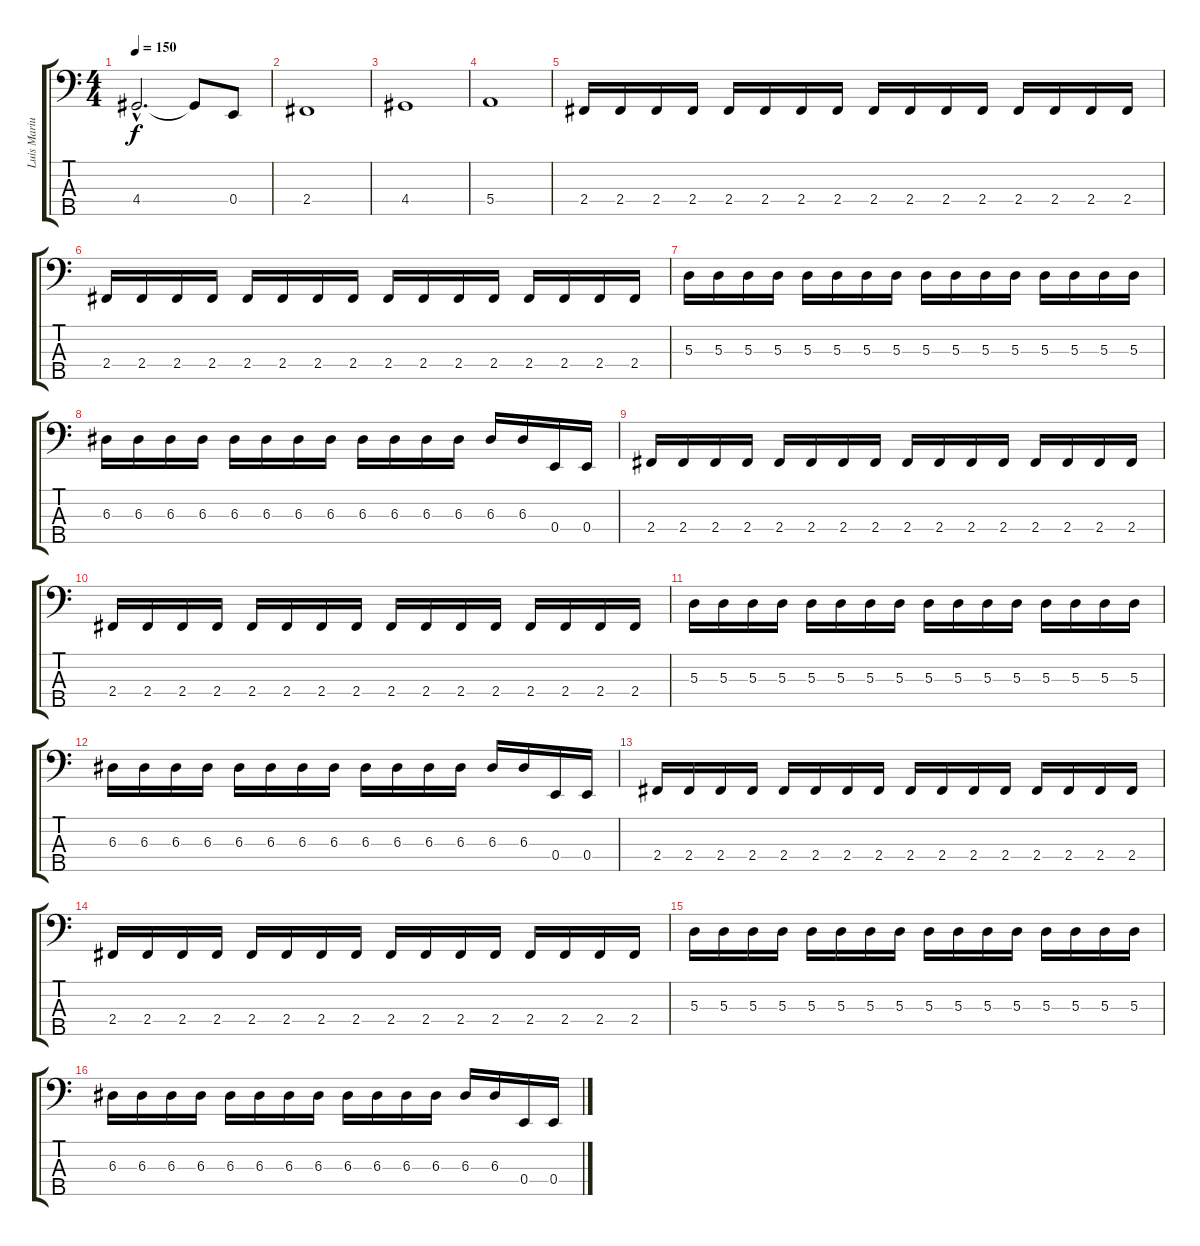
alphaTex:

\track ("Luis Mariutti" "Luis Mariu") {instrument electricbassfinger}
\staff {score tabs}
\tuning (G2 D2 A1 E1 B0) {hide}
\ts (4 4)
\tempo 150
\clef f4
\ks c
4.4{hac}.2{d dy f} 4.4{t}.8 0.4.8 |
2.4.1 |
4.4.1 |
5.4.1 |
2.4.16 2.4.16 2.4.16 2.4.16 2.4.16 2.4.16 2.4.16 2.4.16 2.4.16 2.4.16 2.4.16 2.4.16 2.4.16 2.4.16 2.4.16 2.4.16 |
2.4.16 2.4.16 2.4.16 2.4.16 2.4.16 2.4.16 2.4.16 2.4.16 2.4.16 2.4.16 2.4.16 2.4.16 2.4.16 2.4.16 2.4.16 2.4.16 |
5.3.16 5.3.16 5.3.16 5.3.16 5.3.16 5.3.16 5.3.16 5.3.16 5.3.16 5.3.16 5.3.16 5.3.16 5.3.16 5.3.16 5.3.16 5.3.16 |
6.3.16 6.3.16 6.3.16 6.3.16 6.3.16 6.3.16 6.3.16 6.3.16 6.3.16 6.3.16 6.3.16 6.3.16 6.3.16 6.3.16 0.4.16 0.4.16 |
2.4.16 2.4.16 2.4.16 2.4.16 2.4.16 2.4.16 2.4.16 2.4.16 2.4.16 2.4.16 2.4.16 2.4.16 2.4.16 2.4.16 2.4.16 2.4.16 |
2.4.16 2.4.16 2.4.16 2.4.16 2.4.16 2.4.16 2.4.16 2.4.16 2.4.16 2.4.16 2.4.16 2.4.16 2.4.16 2.4.16 2.4.16 2.4.16 |
5.3.16 5.3.16 5.3.16 5.3.16 5.3.16 5.3.16 5.3.16 5.3.16 5.3.16 5.3.16 5.3.16 5.3.16 5.3.16 5.3.16 5.3.16 5.3.16 |
6.3.16 6.3.16 6.3.16 6.3.16 6.3.16 6.3.16 6.3.16 6.3.16 6.3.16 6.3.16 6.3.16 6.3.16 6.3.16 6.3.16 0.4.16 0.4.16 |
2.4.16 2.4.16 2.4.16 2.4.16 2.4.16 2.4.16 2.4.16 2.4.16 2.4.16 2.4.16 2.4.16 2.4.16 2.4.16 2.4.16 2.4.16 2.4.16 |
2.4.16 2.4.16 2.4.16 2.4.16 2.4.16 2.4.16 2.4.16 2.4.16 2.4.16 2.4.16 2.4.16 2.4.16 2.4.16 2.4.16 2.4.16 2.4.16 |
5.3.16 5.3.16 5.3.16 5.3.16 5.3.16 5.3.16 5.3.16 5.3.16 5.3.16 5.3.16 5.3.16 5.3.16 5.3.16 5.3.16 5.3.16 5.3.16 |
6.3.16 6.3.16 6.3.16 6.3.16 6.3.16 6.3.16 6.3.16 6.3.16 6.3.16 6.3.16 6.3.16 6.3.16 6.3.16 6.3.16 0.4.16 0.4.16
